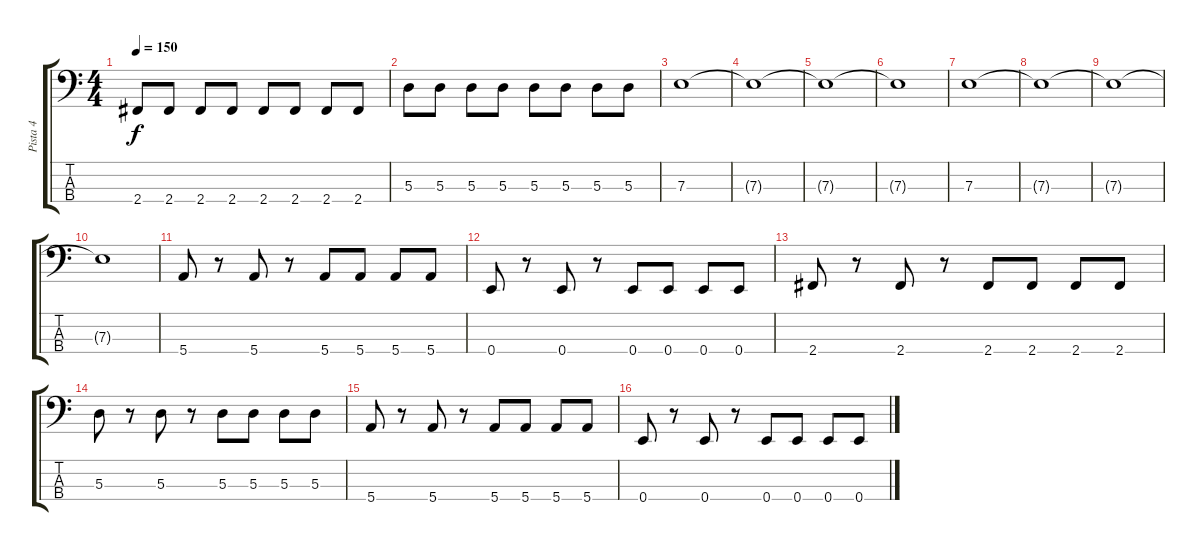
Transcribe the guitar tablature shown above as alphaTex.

\track ("Pista 4" "Pista 4") {instrument electricbasspick}
\staff {score tabs}
\tuning (G2 D2 A1 E1) {hide}
\ts (4 4)
\tempo 150
\clef f4
\ks c
2.4.8{dy f} 2.4.8 2.4.8 2.4.8 2.4.8 2.4.8 2.4.8 2.4.8 |
5.3.8 5.3.8 5.3.8 5.3.8 5.3.8 5.3.8 5.3.8 5.3.8 |
7.3.1 |
7.3{t}.1 |
7.3{t}.1 |
7.3{t}.1 |
7.3.1 |
7.3{t}.1 |
7.3{t}.1 |
7.3{t}.1 |
5.4.8 r.8 5.4.8 r.8 5.4.8 5.4.8 5.4.8 5.4.8 |
0.4.8 r.8 0.4.8 r.8 0.4.8 0.4.8 0.4.8 0.4.8 |
2.4.8 r.8 2.4.8 r.8 2.4.8 2.4.8 2.4.8 2.4.8 |
5.3.8 r.8 5.3.8 r.8 5.3.8 5.3.8 5.3.8 5.3.8 |
5.4.8 r.8 5.4.8 r.8 5.4.8 5.4.8 5.4.8 5.4.8 |
0.4.8 r.8 0.4.8 r.8 0.4.8 0.4.8 0.4.8 0.4.8
